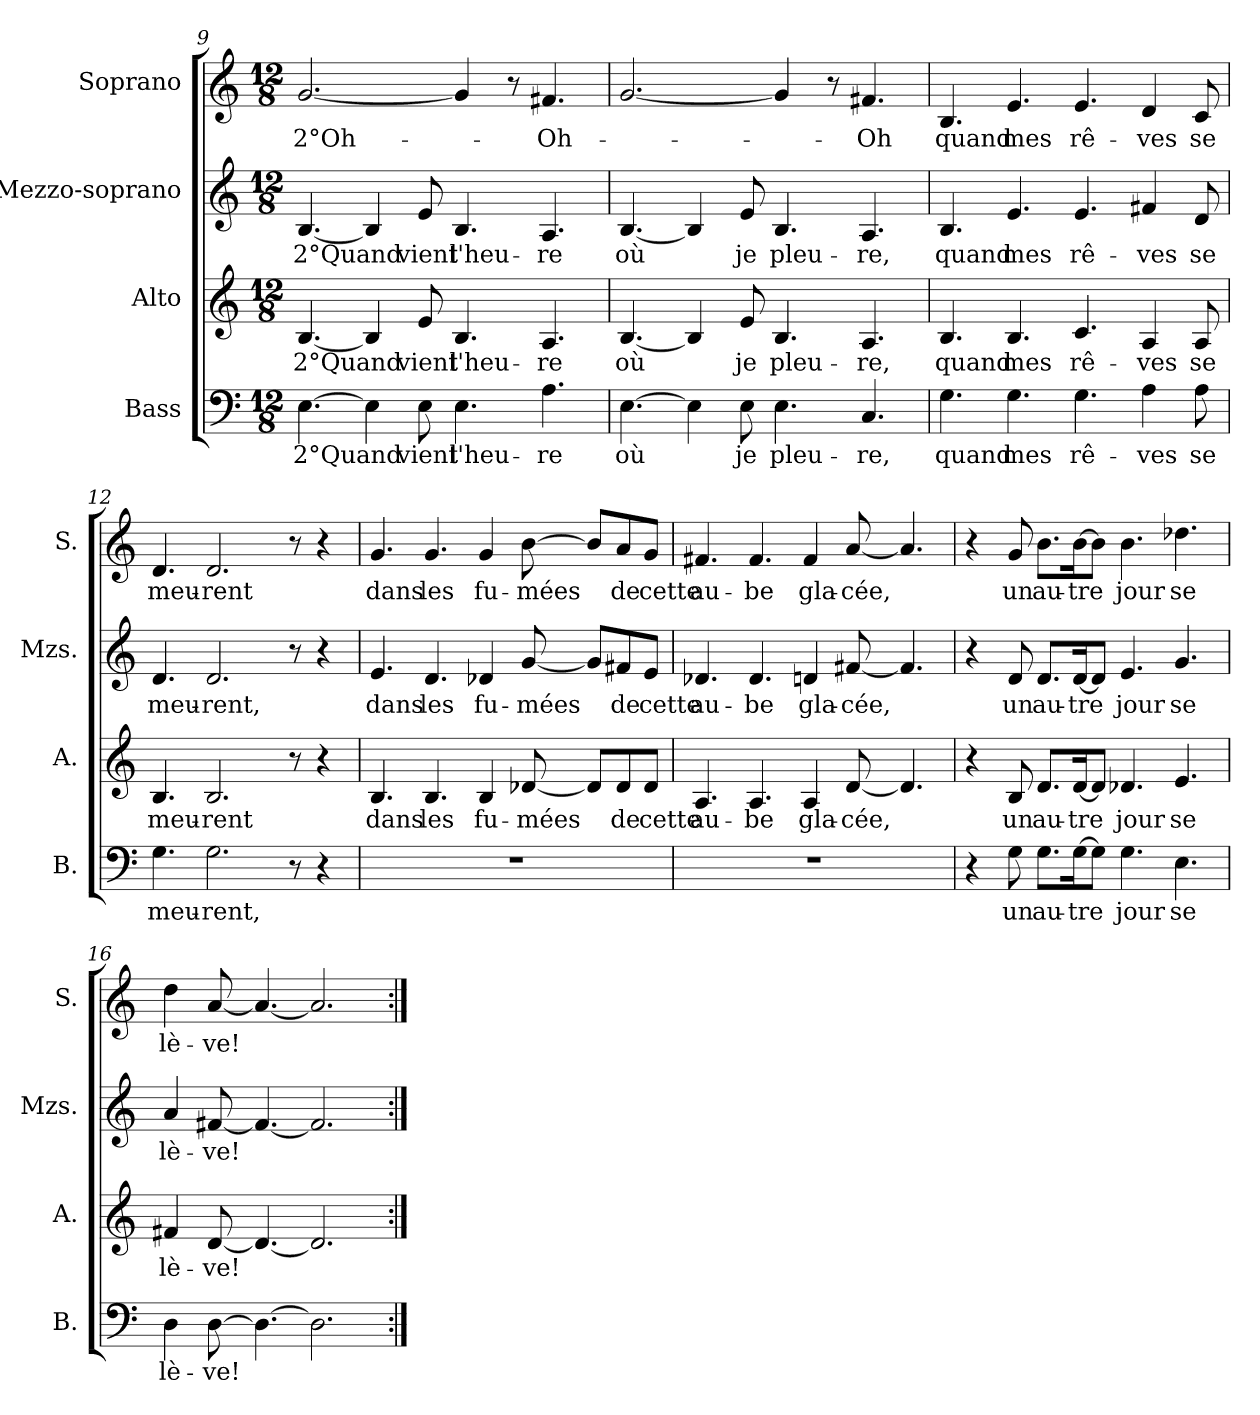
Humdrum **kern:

**kern	**text	**kern	**text	**kern	**text	**kern	**text
*part4	*part4	*part3	*part3	*part2	*part2	*part1	*part1
*staff4	*staff4	*staff3	*staff3	*staff2	*staff2	*staff1	*staff1
*I"Bass	*	*I"Alto	*	*I"Mezzo-soprano	*	*I"Soprano	*
*I'B.	*	*I'A.	*	*I'Mzs.	*	*I'S.	*
!!LO:LB:g=z
*clefF4	*	*clefG2	*	*clefG2	*	*clefG2	*
*k[]	*	*k[]	*	*k[]	*	*k[]	*
*M12/8	*	*M12/8	*	*M12/8	*	*M12/8	*
=9	=9	=9	=9	=9	=9	=9	=9
[4.E\	2°Quand	[4.B/	2°Quand	[4.B/	2°Quand	[2.g/	2°Oh-
4E\]	.	4B/]	.	4B/]	.	.	.
8E\	vient	8e/	vient	8e/	vient	.	.
4.E\	l'heu-	4.B/	l'heu-	4.B/	l'heu-	4g/]	.
.	.	.	.	.	.	8r	.
4.A\	-re	4.A/	-re	4.A/	-re	4.f#X/	-Oh-
=10	=10	=10	=10	=10	=10	=10	=10
[4.E\	où	[4.B/	où	[4.B/	où	[2.g/	.
4E\]	.	4B/]	.	4B/]	.	.	.
8E\	je	8e/	je	8e/	je	.	.
4.E\	pleu-	4.B/	pleu-	4.B/	pleu-	4g/]	.
.	.	.	.	.	.	8r	.
4.C/	-re,	4.A/	-re,	4.A/	-re,	4.f#X/	-Oh
=11	=11	=11	=11	=11	=11	=11	=11
4.G\	quand	4.B/	quand	4.B/	quand	4.B/	quand
4.G\	mes	4.B/	mes	4.e/	mes	4.e/	mes
4.G\	rê-	4.c/	rê-	4.e/	rê-	4.e/	rê-
4A\	-ves	4A/	-ves	4f#X/	-ves	4d/	-ves
8A\	se	8A/	se	8d/	se	8c/	se
=12	=12	=12	=12	=12	=12	=12	=12
4.G\	meu-	4.B/	meu-	4.d/	meu-	4.d/	meu-
2.G\	-rent,	2.B/	-rent	2.d/	-rent,	2.d/	-rent
8r	.	8r	.	8r	.	8r	.
4r	.	4r	.	4r	.	4r	.
!!LO:PB:g=z
=13	=13	=13	=13	=13	=13	=13	=13
1.r	.	4.B/	dans	4.e/	dans	4.g/	dans
.	.	4.B/	les	4.d/	les	4.g/	les
.	.	4B/	fu-	4d-X/	fu-	4g/	fu-
.	.	[8d-X/	-mées	[8g/	-mées	[8b\	-mées
.	.	8d-/L]	.	8g/L]	.	8b/L]	.
.	.	8d-/	de	8f#X/	de	8a/	de
.	.	8d-/J	cette	8e/J	cette	8g/J	cette
=14	=14	=14	=14	=14	=14	=14	=14
1.r	.	4.A/	au-	4.d-X/	au-	4.f#X/	au-
.	.	4.A/	-be	4.d-/	-be	4.f#/	-be
.	.	4A/	gla-	4dn/	gla-	4f#/	gla-
.	.	[8d/	-cée,	[8f#X/	-cée,	[8a/	-cée,
.	.	4.d/]	.	4.f#/]	.	4.a/]	.
=15	=15	=15	=15	=15	=15	=15	=15
4r	.	4r	.	4r	.	4r	.
8G\	un	8B/	un	8d/	un	8g/	un
8.G\L	au-	8.d/L	au-	8.d/L	au-	8.b\L	au-
[16G\K	-tre	[16d/K	-tre	[16d/K	-tre	[16b\K	-tre
8G\J]	.	8d/J]	.	8d/J]	.	8b\J]	.
4.G\	jour	4.d-X/	jour	4.e/	jour	4.b\	jour
4.E\	se	4.e/	se	4.g/	se	4.dd-X\	se
!!LO:LB:g=z
=16	=16	=16	=16	=16	=16	=16	=16
4D\	lè-	4f#X/	lè-	4a/	lè-	4dd\	lè-
[8D\	-ve!	[8d/	-ve!	[8f#X/	-ve!	[8a/	-ve!
4.D\_	.	4.d/_	.	4.f#/_	.	4.a/_	.
2.D\]	.	2.d/]	.	2.f#/]	.	2.a/]	.
=:|!	=:|!	=:|!	=:|!	=:|!	=:|!	=:|!	=:|!
*-	*-	*-	*-	*-	*-	*-	*-
